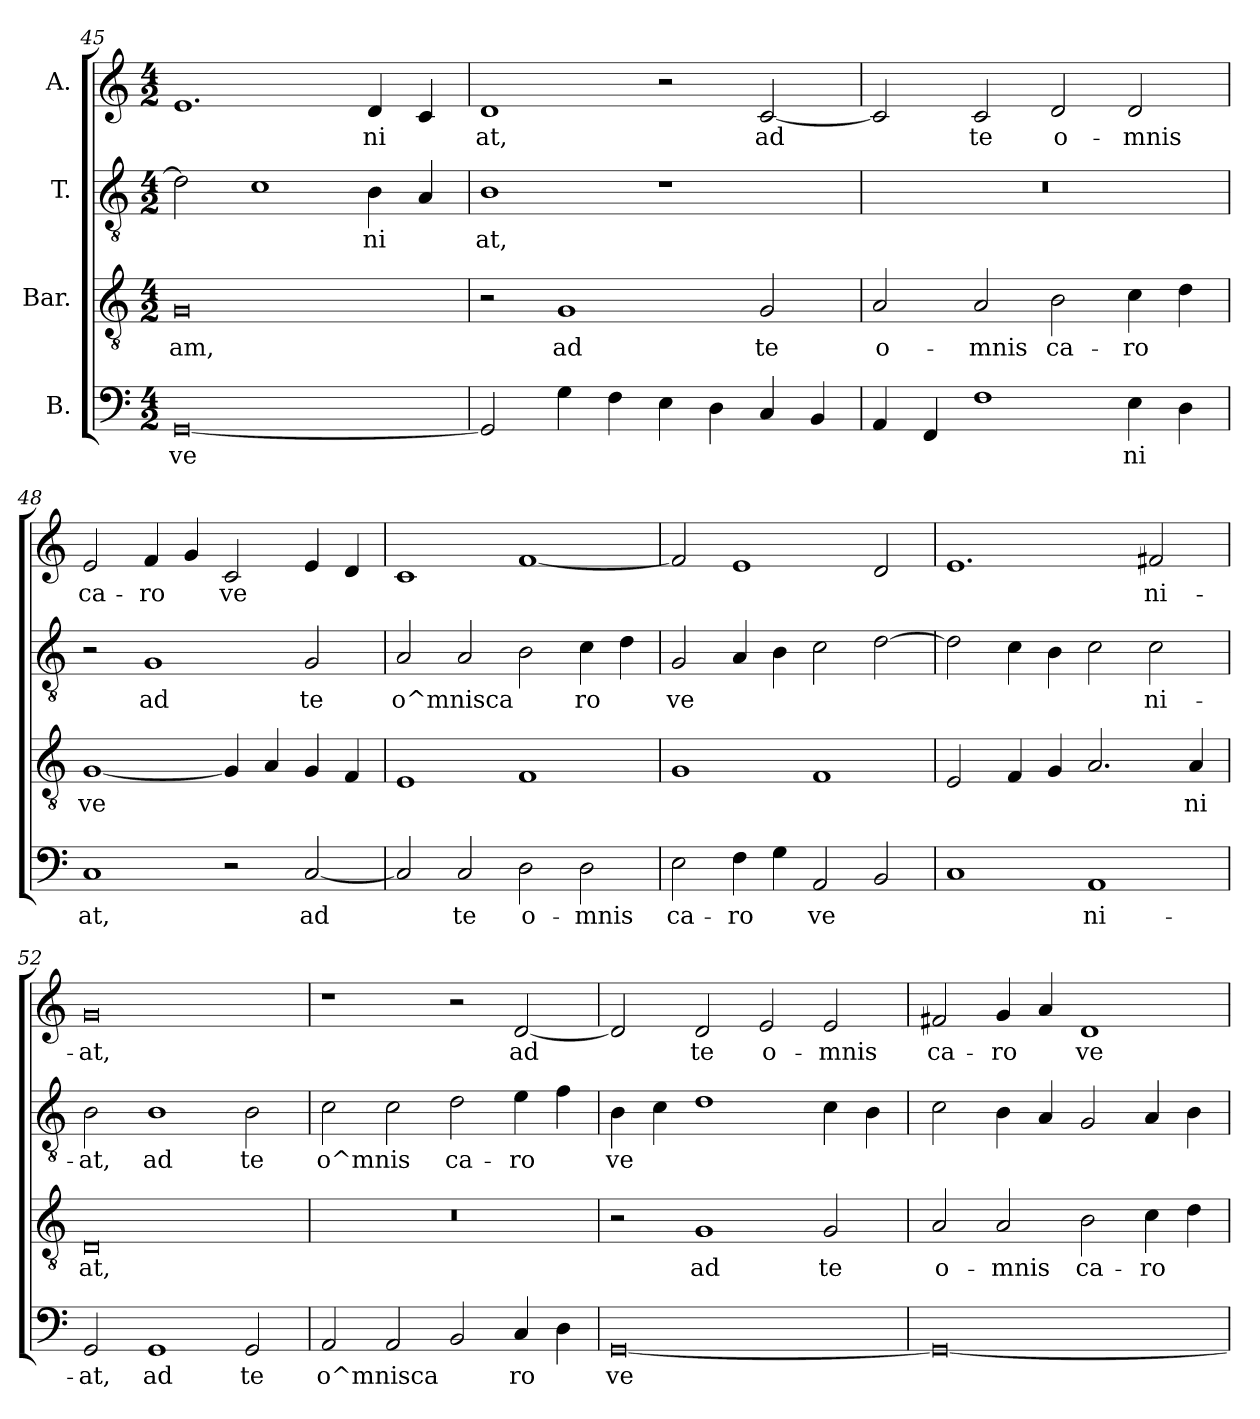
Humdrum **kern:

**kern	**text	**kern	**text	**kern	**text	**kern	**text
*part4	*part4	*part3	*part3	*part2	*part2	*part1	*part1
*staff4	*staff4	*staff3	*staff3	*staff2	*staff2	*staff1	*staff1
*I"B.	*	*I"Bar.	*	*I"T.	*	*I"A.	*
*clefF4	*	*clefGv2	*	*clefGv2	*	*clefG2	*
*k[]	*	*k[]	*	*k[]	*	*k[]	*
*C:	*	*C:	*	*C:	*	*C:	*
*M4/2	*	*M4/2	*	*M4/2	*	*M4/2	*
=45	=45	=45	=45	=45	=45	=45	=45
!	!LO:LY:b:cj	!	!LO:LY:b:cj	!	!LO:LY:b:cj	!	!LO:LY:b:cj
[<0GG	ve-	0G	-am,	2d\]	--	1.e	--
!	!	!	!	!	!LO:LY:b:cj	!	!
.	.	.	.	1c	--	.	.
!	!	!	!	!	!LO:LY:b:cj	!	!LO:LY:b:cj
.	.	.	.	4B\	-ni-	4d/	-ni-
!	!	!	!	!	!LO:LY:b:cj	!	!LO:LY:b:cj
.	.	.	.	4A/	--	4c/	--
!!LO:LB:g=z
=46	=46	=46	=46	=46	=46	=46	=46
!	!LO:LY:b:cj	!	!	!	!LO:LY:b:cj	!	!LO:LY:b:cj
2GG/]	--	2r	.	1B	-at,	1d	-at,
!	!LO:LY:b:cj	!	!LO:LY:b:cj	!	!	!	!
4G\	--	1G	ad	.	.	.	.
!	!LO:LY:b:cj	!	!	!	!	!	!
4F\	--	.	.	.	.	.	.
!	!LO:LY:b:cj	!	!	!	!	!	!
4E\	--	.	.	1r	.	2r	.
!	!LO:LY:b:cj	!	!	!	!	!	!
4D\	--	.	.	.	.	.	.
!	!LO:LY:b:cj	!	!LO:LY:b:cj	!	!	!	!LO:LY:b:cj
4C/	--	2G/	te	.	.	[<2c/	ad
!	!LO:LY:b:cj	!	!	!	!	!	!
4BB/	--	.	.	.	.	.	.
=47	=47	=47	=47	=47	=47	=47	=47
!	!LO:LY:b:cj	!	!LO:LY:b:cj	!	!	!	!LO:LY:b:cj
4AA/	--	2A/	o-	0r	.	2c/]	.
!	!LO:LY:b:cj	!	!	!	!	!	!
4FF/	--	.	.	.	.	.	.
!	!LO:LY:b:cj	!	!LO:LY:b:cj	!	!	!	!LO:LY:b:cj
1F	--	2A/	-mnis	.	.	2c/	te
!	!	!	!LO:LY:b:cj	!	!	!	!LO:LY:b:cj
.	.	2B\	ca-	.	.	2d/	o-
!	!LO:LY:b:cj	!	!LO:LY:b:cj	!	!	!	!LO:LY:b:cj
4E\	-ni-	4c\	-ro	.	.	2d/	-mnis
!	!LO:LY:b:cj	!	!LO:LY:b:cj	!	!	!	!
4D\	--	4d\	.	.	.	.	.
=48	=48	=48	=48	=48	=48	=48	=48
!	!LO:LY:b:cj	!	!LO:LY:b:cj	!	!	!	!LO:LY:b:cj
1C	-at,	[<1G	ve-	2r	.	2e/	ca-
!	!	!	!	!	!LO:LY:b:cj	!	!LO:LY:b:cj
.	.	.	.	1G	ad	4f/	-ro
!	!	!	!	!	!	!	!LO:LY:b:cj
.	.	.	.	.	.	4g/	.
!	!	!	!LO:LY:b:cj	!	!	!	!LO:LY:b:cj
2r	.	4G/]	--	.	.	2c/	ve-
!	!	!	!LO:LY:b:cj	!	!	!	!
.	.	4A/	--	.	.	.	.
!	!LO:LY:b:cj	!	!LO:LY:b:cj	!	!LO:LY:b:cj	!	!LO:LY:b:cj
[<2C/	ad	4G/	--	2G/	te	4e/	--
!	!	!	!LO:LY:b:cj	!	!	!	!LO:LY:b:cj
.	.	4F/	--	.	.	4d/	--
=49	=49	=49	=49	=49	=49	=49	=49
!	!LO:LY:b:cj	!	!LO:LY:b:cj	!	!LO:LY:b:cj	!	!LO:LY:b:cj
2C/]	.	1E	--	2A/	o^mnisca-	1c	--
!	!LO:LY:b:cj	!	!	!	!LO:LY:b:cj	!	!
2C/	te	.	.	2A/	--	.	.
!	!LO:LY:b:cj	!	!LO:LY:b:cj	!	!LO:LY:b:cj	!	!LO:LY:b:cj
2D\	o-	1F	--	2B\	--	[<1f	--
!	!LO:LY:b:cj	!	!	!	!LO:LY:b:cj	!	!
2D\	-mnis	.	.	4c\	-ro	.	.
!	!	!	!	!	!LO:LY:b:cj	!	!
.	.	.	.	4d\	.	.	.
=50	=50	=50	=50	=50	=50	=50	=50
!	!LO:LY:b:cj	!	!LO:LY:b:cj	!	!LO:LY:b:cj	!	!LO:LY:b:cj
2E\	ca-	1G	--	2G/	ve-	2f/]	--
!	!LO:LY:b:cj	!	!	!	!LO:LY:b:cj	!	!LO:LY:b:cj
4F\	-ro	.	.	4A/	--	1e	--
!	!LO:LY:b:cj	!	!	!	!LO:LY:b:cj	!	!
4G\	.	.	.	4B\	--	.	.
!	!LO:LY:b:cj	!	!LO:LY:b:cj	!	!LO:LY:b:cj	!	!
2AA/	ve-	1F	--	2c\	--	.	.
!	!LO:LY:b:cj	!	!	!	!LO:LY:b:cj	!	!LO:LY:b:cj
2BB/	--	.	.	[>2d\	--	2d/	--
=51	=51	=51	=51	=51	=51	=51	=51
!	!LO:LY:b:cj	!	!LO:LY:b:cj	!	!LO:LY:b:cj	!	!LO:LY:b:cj
1C	--	2E/	--	2d\]	--	1.e	--
!	!	!	!LO:LY:b:cj	!	!LO:LY:b:cj	!	!
.	.	4F/	--	4c\	--	.	.
!	!	!	!LO:LY:b:cj	!	!LO:LY:b:cj	!	!
.	.	4G/	--	4B\	--	.	.
!	!LO:LY:b:cj	!	!LO:LY:b:cj	!	!LO:LY:b:cj	!	!
1AA	-ni-	2.A/	--	2c\	--	.	.
!	!	!	!	!	!LO:LY:b:cj	!	!LO:LY:b:cj
.	.	.	.	2c\	-ni-	2f#X/	-ni-
!	!	!	!LO:LY:b:cj	!	!	!	!
.	.	4A/	-ni	.	.	.	.
!!LO:PB:g=z
=52	=52	=52	=52	=52	=52	=52	=52
!	!LO:LY:b:cj	!	!LO:LY:b:cj	!	!LO:LY:b:cj	!	!LO:LY:b:cj
2GG/	-at,	0D	at,	2B\	-at,	0g	-at,
!	!LO:LY:b:cj	!	!	!	!LO:LY:b:cj	!	!
1GG	ad	.	.	1B	ad	.	.
!	!LO:LY:b:cj	!	!	!	!LO:LY:b:cj	!	!
2GG/	te	.	.	2B\	te	.	.
=53	=53	=53	=53	=53	=53	=53	=53
!	!LO:LY:b:cj	!	!	!	!LO:LY:b:cj	!	!
2AA/	o^mnisca-	0r	.	2c\	o^mnis-	1r	.
!	!LO:LY:b:cj	!	!	!	!LO:LY:b:cj	!	!
2AA/	--	.	.	2c\	--	.	.
!	!LO:LY:b:cj	!	!	!	!LO:LY:b:cj	!	!
2BB/	--	.	.	2d\	-ca-	2r	.
!	!LO:LY:b:cj	!	!	!	!LO:LY:b:cj	!	!LO:LY:b:cj
4C/	-ro	.	.	4e\	-ro	[<2d/	ad
!	!LO:LY:b:cj	!	!	!	!LO:LY:b:cj	!	!
4D\	.	.	.	4f\	.	.	.
=54	=54	=54	=54	=54	=54	=54	=54
!	!LO:LY:b:cj	!	!	!	!LO:LY:b:cj	!	!LO:LY:b:cj
[<0GG	ve-	2r	.	4B\	ve-	2d/]	.
!	!	!	!	!	!LO:LY:b:cj	!	!
.	.	.	.	4c\	--	.	.
!	!	!	!LO:LY:b:cj	!	!LO:LY:b:cj	!	!LO:LY:b:cj
.	.	1G	ad	1d	--	2d/	te
!	!	!	!	!	!	!	!LO:LY:b:cj
.	.	.	.	.	.	2e/	o-
!	!	!	!LO:LY:b:cj	!	!LO:LY:b:cj	!	!LO:LY:b:cj
.	.	2G/	te	4c\	--	2e/	-mnis
!	!	!	!	!	!LO:LY:b:cj	!	!
.	.	.	.	4B\	--	.	.
=55	=55	=55	=55	=55	=55	=55	=55
!	!LO:LY:b:cj	!	!LO:LY:b:cj	!	!LO:LY:b:cj	!	!LO:LY:b:cj
0GG_<	--	2A/	o-	2c\	--	2f#X/	ca-
!	!	!	!LO:LY:b:cj	!	!LO:LY:b:cj	!	!LO:LY:b:cj
.	.	2A/	-mnis	4B\	--	4g/	-ro
!	!	!	!	!	!LO:LY:b:cj	!	!LO:LY:b:cj
.	.	.	.	4A/	--	4a/	.
!	!	!	!LO:LY:b:cj	!	!LO:LY:b:cj	!	!LO:LY:b:cj
.	.	2B\	ca-	2G/	--	1d	ve-
!	!	!	!LO:LY:b:cj	!	!LO:LY:b:cj	!	!
.	.	4c\	-ro	4A/	--	.	.
!	!	!	!LO:LY:b:cj	!	!LO:LY:b:cj	!	!
.	.	4d\	.	4B\	--	.	.
=	=	=	=	=	=	=	=
*-	*-	*-	*-	*-	*-	*-	*-
